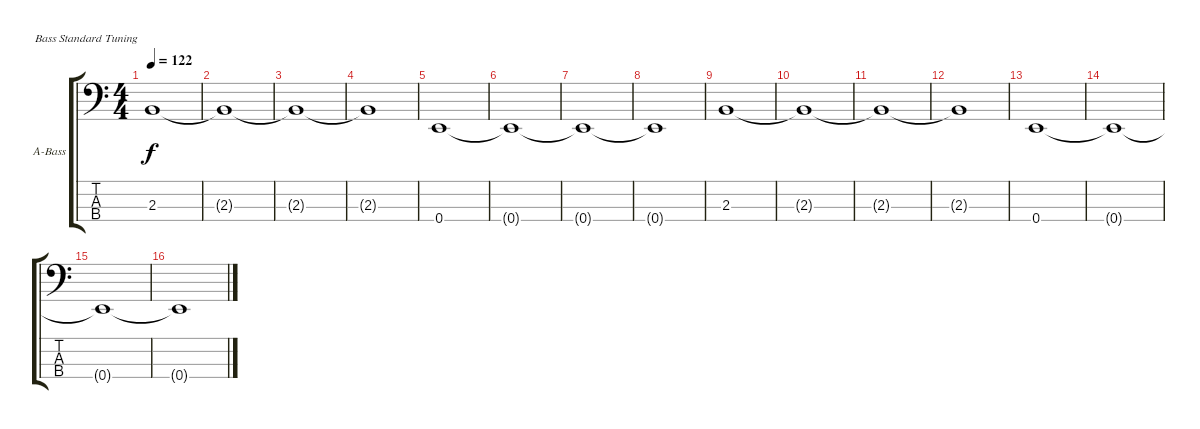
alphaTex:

\bracketExtendMode groupsimilarinstruments
\firstSystemTrackNameOrientation horizontal
\otherSystemsTrackNameOrientation horizontal
\track ("Synth 3" "A-Bass") {instrument lead2sawtooth}
\staff {score tabs}
\tuning (G2 D2 A1 E1)
\displaytranspose 12
\ts (4 4)
\tempo 122
\clef f4
\ks c
2.3.1{dy f instrument lead2sawtooth} |
2.3{t}.1 |
2.3{t}.1 |
2.3{t}.1 |
0.4.1 |
0.4{t}.1 |
0.4{t}.1 |
0.4{t}.1 |
2.3.1 |
2.3{t}.1 |
2.3{t}.1 |
2.3{t}.1 |
0.4.1 |
0.4{t}.1 |
0.4{t}.1 |
0.4{t}.1
